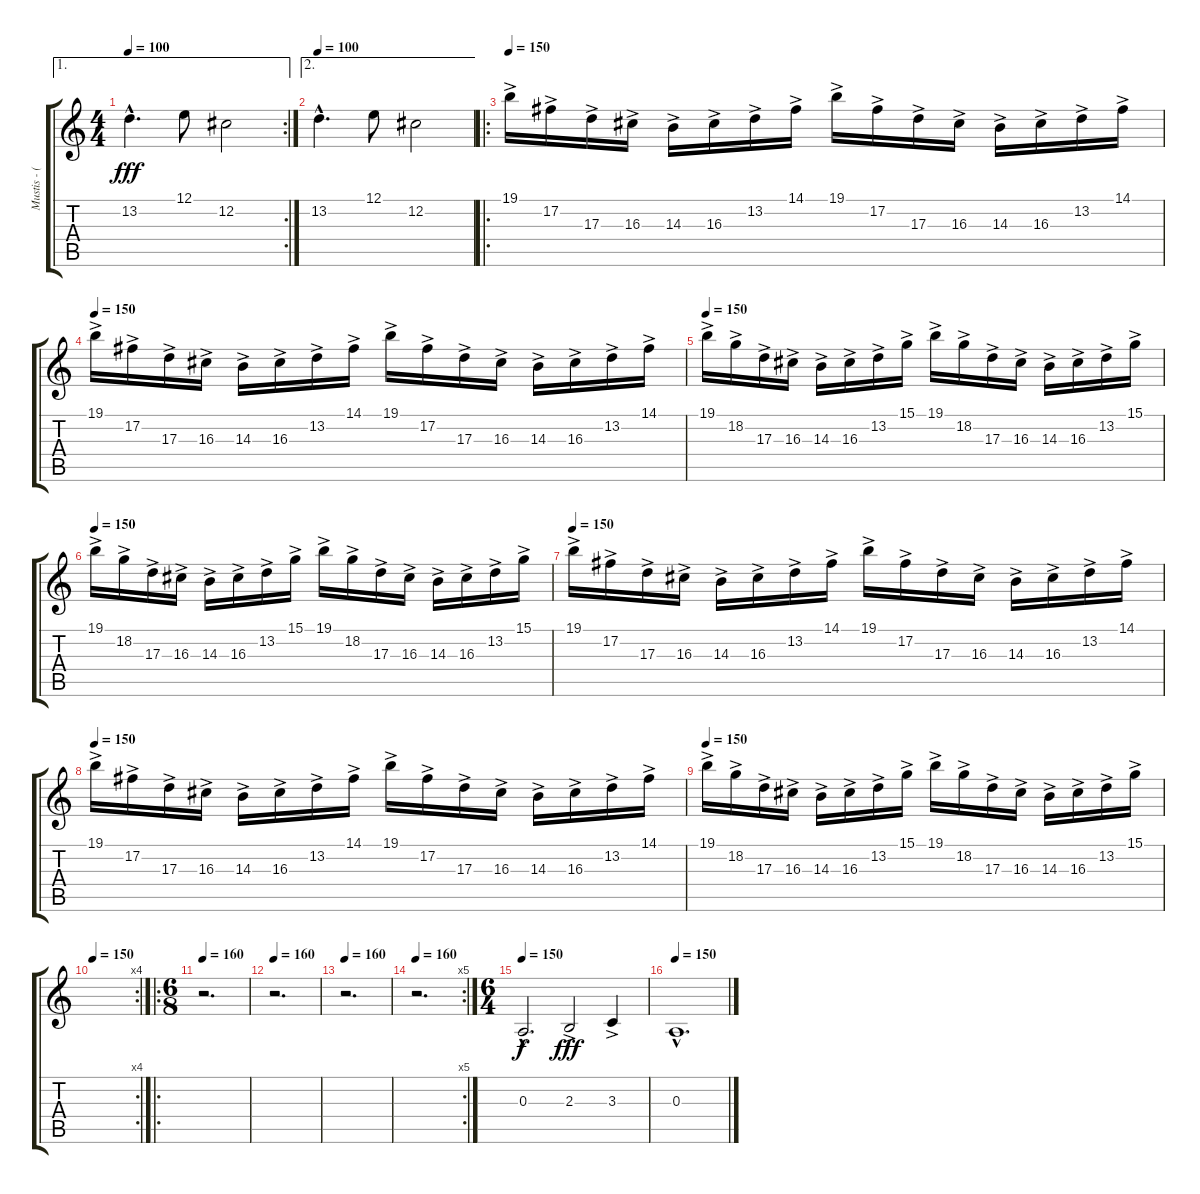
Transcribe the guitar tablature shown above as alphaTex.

\track ("Mustis - (String Ensemble)" "Mustis - (") {instrument stringensemble1}
\staff {score tabs}
\tuning (E4 Db4 A3 E3 A2 E2) {hide}
\ae 1
\rc 2
\ts (4 4)
\tempo 100
\clef g2
\ks c
13.2{hac}.4{d dy fff} 12.1.8 12.2.2 |
\ae 2
\tempo 100
13.2{hac}.4{d} 12.1.8 12.2.2 |
\ro
\tempo 150
19.1{ac}.16 17.2{ac}.16 17.3{ac}.16 16.3{ac}.16 14.3{ac}.16 16.3{ac}.16 13.2{ac}.16 14.1{ac}.16 19.1{ac}.16 17.2{ac}.16 17.3{ac}.16 16.3{ac}.16 14.3{ac}.16 16.3{ac}.16 13.2{ac}.16 14.1{ac}.16 |
\tempo 150
19.1{ac}.16 17.2{ac}.16 17.3{ac}.16 16.3{ac}.16 14.3{ac}.16 16.3{ac}.16 13.2{ac}.16 14.1{ac}.16 19.1{ac}.16 17.2{ac}.16 17.3{ac}.16 16.3{ac}.16 14.3{ac}.16 16.3{ac}.16 13.2{ac}.16 14.1{ac}.16 |
\tempo 150
19.1{ac}.16 18.2{ac}.16 17.3{ac}.16 16.3{ac}.16 14.3{ac}.16 16.3{ac}.16 13.2{ac}.16 15.1{ac}.16 19.1{ac}.16 18.2{ac}.16 17.3{ac}.16 16.3{ac}.16 14.3{ac}.16 16.3{ac}.16 13.2{ac}.16 15.1{ac}.16 |
\tempo 150
19.1{ac}.16 18.2{ac}.16 17.3{ac}.16 16.3{ac}.16 14.3{ac}.16 16.3{ac}.16 13.2{ac}.16 15.1{ac}.16 19.1{ac}.16 18.2{ac}.16 17.3{ac}.16 16.3{ac}.16 14.3{ac}.16 16.3{ac}.16 13.2{ac}.16 15.1{ac}.16 |
\tempo 150
19.1{ac}.16 17.2{ac}.16 17.3{ac}.16 16.3{ac}.16 14.3{ac}.16 16.3{ac}.16 13.2{ac}.16 14.1{ac}.16 19.1{ac}.16 17.2{ac}.16 17.3{ac}.16 16.3{ac}.16 14.3{ac}.16 16.3{ac}.16 13.2{ac}.16 14.1{ac}.16 |
\tempo 150
19.1{ac}.16 17.2{ac}.16 17.3{ac}.16 16.3{ac}.16 14.3{ac}.16 16.3{ac}.16 13.2{ac}.16 14.1{ac}.16 19.1{ac}.16 17.2{ac}.16 17.3{ac}.16 16.3{ac}.16 14.3{ac}.16 16.3{ac}.16 13.2{ac}.16 14.1{ac}.16 |
\tempo 150
19.1{ac}.16 18.2{ac}.16 17.3{ac}.16 16.3{ac}.16 14.3{ac}.16 16.3{ac}.16 13.2{ac}.16 15.1{ac}.16 19.1{ac}.16 18.2{ac}.16 17.3{ac}.16 16.3{ac}.16 14.3{ac}.16 16.3{ac}.16 13.2{ac}.16 15.1{ac}.16 |
\rc 4
\tempo 150
|
\ro
\ts (6 8)
\tempo 140
\tempo 160
r.2{d} |
\tempo 160
r.2{d} |
\tempo 160
r.2{d} |
\rc 5
\tempo 160
r.2{d} |
\ts (6 4)
\tempo 150
0.3{hac}.2{d dy f instrument stringensemble1} 2.3{ac}.2{dy fff} 3.3{ac}.4 |
\tempo 150
0.3{hac}.1{d}
